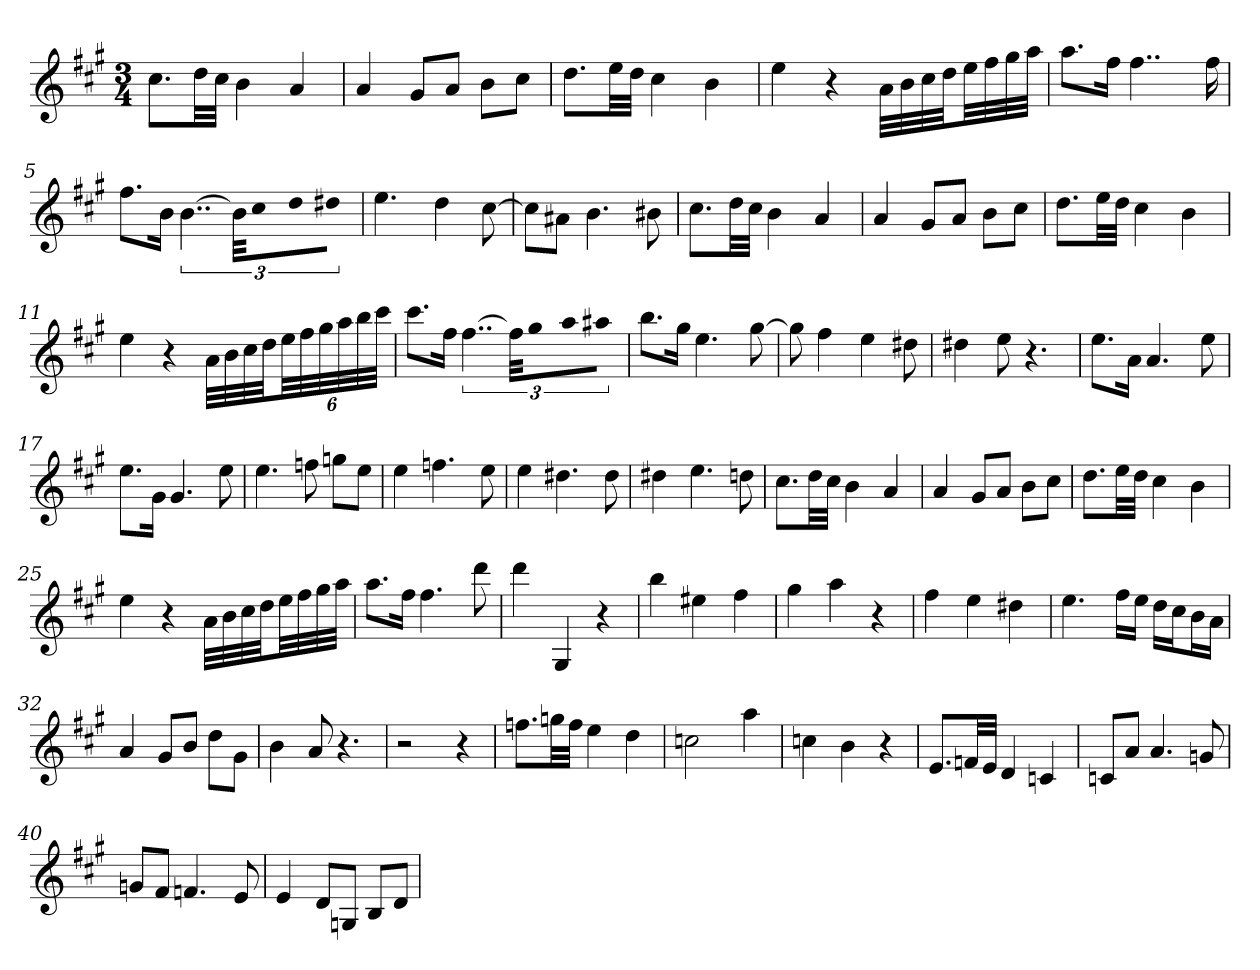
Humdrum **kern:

**kern
*part1
*staff1
*k[f#c#g#]
*A:
*M3/4
=
8.cc#L
32ddLL
32cc#JJJ
4b
4a
=1
4a
8g#L
8aJ
8bL
8cc#J
=2
8.ddL
32eeLL
32ddJJJ
4cc#
4b
=3
4ee
4r
32aLLL
32b
32cc#
32ddJJ
32eeLL
32ff#
32gg#
32aaJJJ
=4
8.aaL
16ff#Jk
4..ff#
16ff#
=5
8.ff#L
16bJk
[6..b
48bKLL]
16cc#J
16ddL
16dd#XJJ
=6
4.ee
4dd
[8cc#
=7
8cc#L]
8a#XJ
4.b
8b#X
=8
8.cc#L
32ddLL
32cc#JJJ
4b
4a
=9
4a
8g#L
8aJ
8bL
8cc#J
=10
8.ddL
32eeLL
32ddJJJ
4cc#
4b
=11
4ee
4r
32aLLL
32b
32cc#
32ddJJ
48eeLL
48ff#
48gg#
48aa
48bb
48ccc#JJJ
=12
8.ccc#L
16ff#Jk
[6..ff#
48ff#KLL]
16gg#J
16aaL
16aa#XJJ
=13
8.bbL
16gg#Jk
4.ee
[8gg#
=14
8gg#]
4ff#
4ee
8dd#X
=15
4dd#X
8ee
4.r
=16
8.eeL
16aJk
4.a
8ee
=17
8.eeL
16g#Jk
4.g#
8ee
=18
4.ee
8ffn
8ggnL
8eeJ
=19
4ee
4.ffn
8ee
=20
4ee
4.dd#X
8dd#
=21
4dd#X
4.ee
8ddn
=22
8.cc#L
32ddLL
32cc#JJJ
4b
4a
=23
4a
8g#L
8aJ
8bL
8cc#J
=24
8.ddL
32eeLL
32ddJJJ
4cc#
4b
=25
4ee
4r
32aLLL
32b
32cc#
32ddJJ
32eeLL
32ff#
32gg#
32aaJJJ
=26
8.aaL
16ff#Jk
4.ff#
8ddd
=27
4ddd
4G#
4r
=28
4bb
4ee#X
4ff#
=29
4gg#
4aa
4r
=30
4ff#
4ee
4dd#X
=31
4.ee
16ff#LL
16eeJJ
16ddLL
16cc#J
16bL
16aJJ
=32
4a
8g#L
8bJ
8ddL
8g#J
=33
4b
8a
4.r
=34
2r
4r
=35
8.ffnL
32ggnLL
32ffJJJ
4ee
4dd
=36
2ccn
4aa
=37
4ccn
4b
4r
=38
8.eL
32fnLL
32eJJJ
4d
4cn
=39
8cnL
8aJ
4.a
8gn
=40
8gnL
8f#J
4.fn
8e
=41
4e
8dL
8GnJ
8BL
8dJ
=
*-
